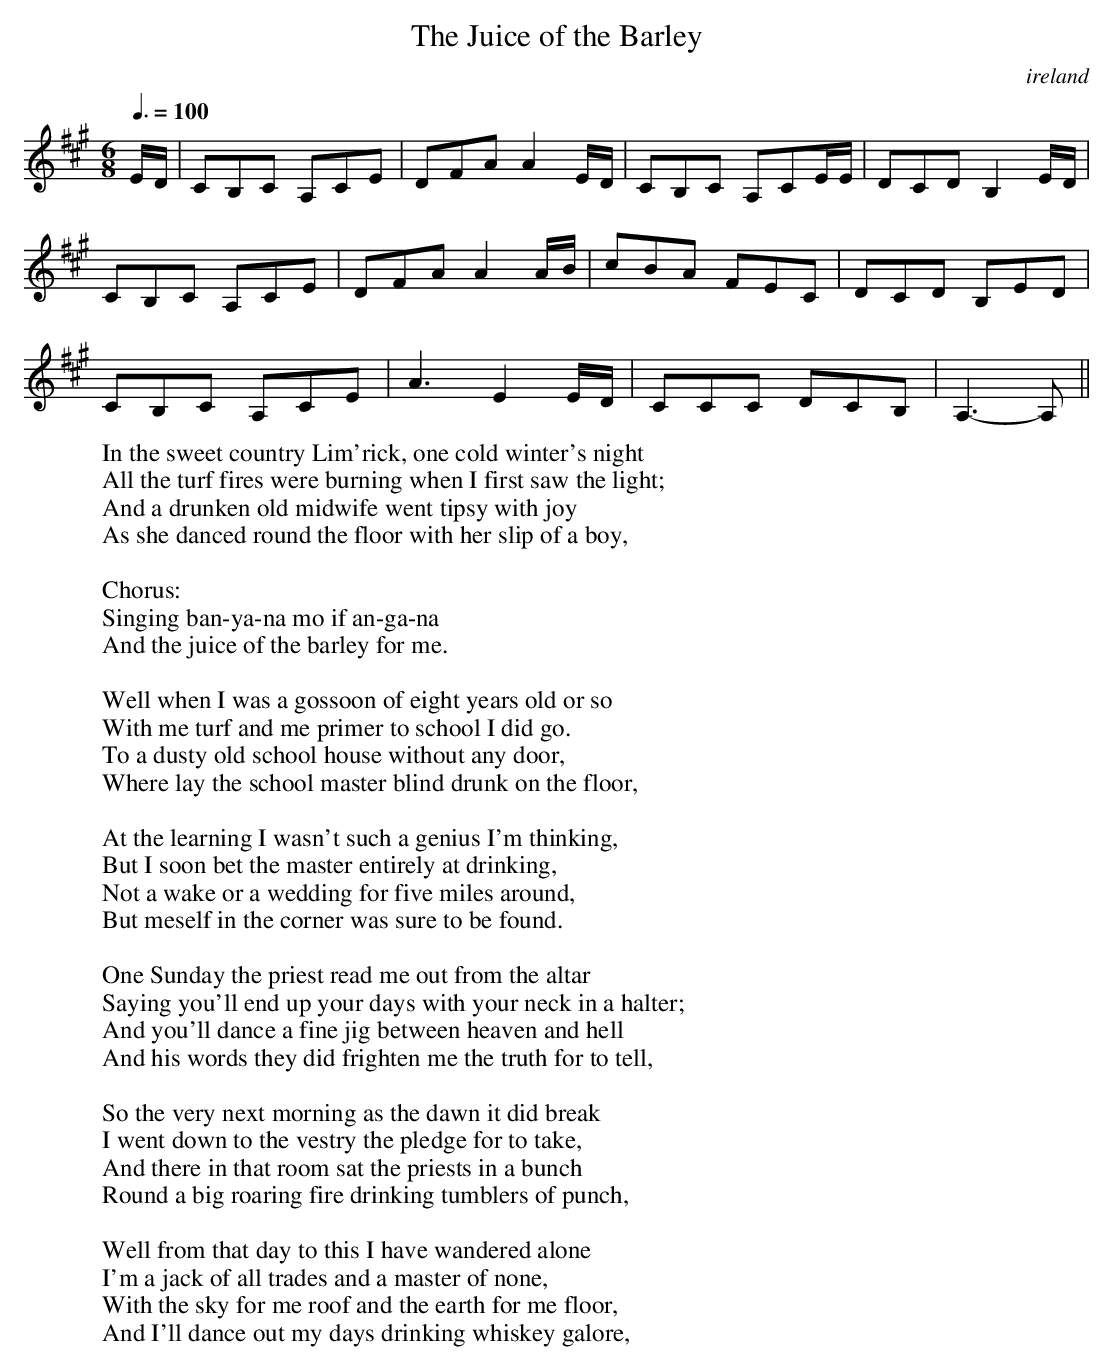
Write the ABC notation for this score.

X:1
T:Juice of the Barley, The
O:ireland
M:6/8
L:1/8
Q:3/8=100
W:In the sweet country Lim'rick, one cold winter's night
W:All the turf fires were burning when I first saw the light;
W:And a drunken old midwife went tipsy with joy
W:As she danced round the floor with her slip of a boy,
W:
W:  Chorus:
W:  Singing ban-ya-na mo if an-ga-na
W:  And the juice of the barley for me.
W:
W:Well when I was a gossoon of eight years old or so
W:With me turf and me primer to school I did go.
W:To a dusty old school house without any door,
W:Where lay the school master blind drunk on the floor,
W:
W:At the learning I wasn't such a genius I'm thinking,
W:But I soon bet the master entirely at drinking,
W:Not a wake or a wedding for five miles around,
W:But meself in the corner was sure to be found.
W:
W:One Sunday the priest read me out from the altar
W:Saying you'll end up your days with your neck in a halter;
W:And you'll dance a fine jig between heaven and hell
W:And his words they did frighten me the truth for to tell,
W:
W:So the very next morning as the dawn it did break
W:I went down to the vestry the pledge for to take,
W:And there in that room sat the priests in a bunch
W:Round a big roaring fire drinking tumblers of punch,
W:
W:Well from that day to this I have wandered alone
W:I'm a jack of all trades and a master of none,
W:With the sky for me roof and the earth for me floor,
W:And I'll dance out my days drinking whiskey galore,
K:A
E/D/|CB,C A,CE|DFA A2E/D/|CB,C A,CE/E/ |DCD B,2E/D/|
CB,C A,CE|DFA A2A/B/|cBA FEC|DCD B,ED |
CB,C A,CE|A3 E2E/D/|CCC DCB,|A,3- A,||
